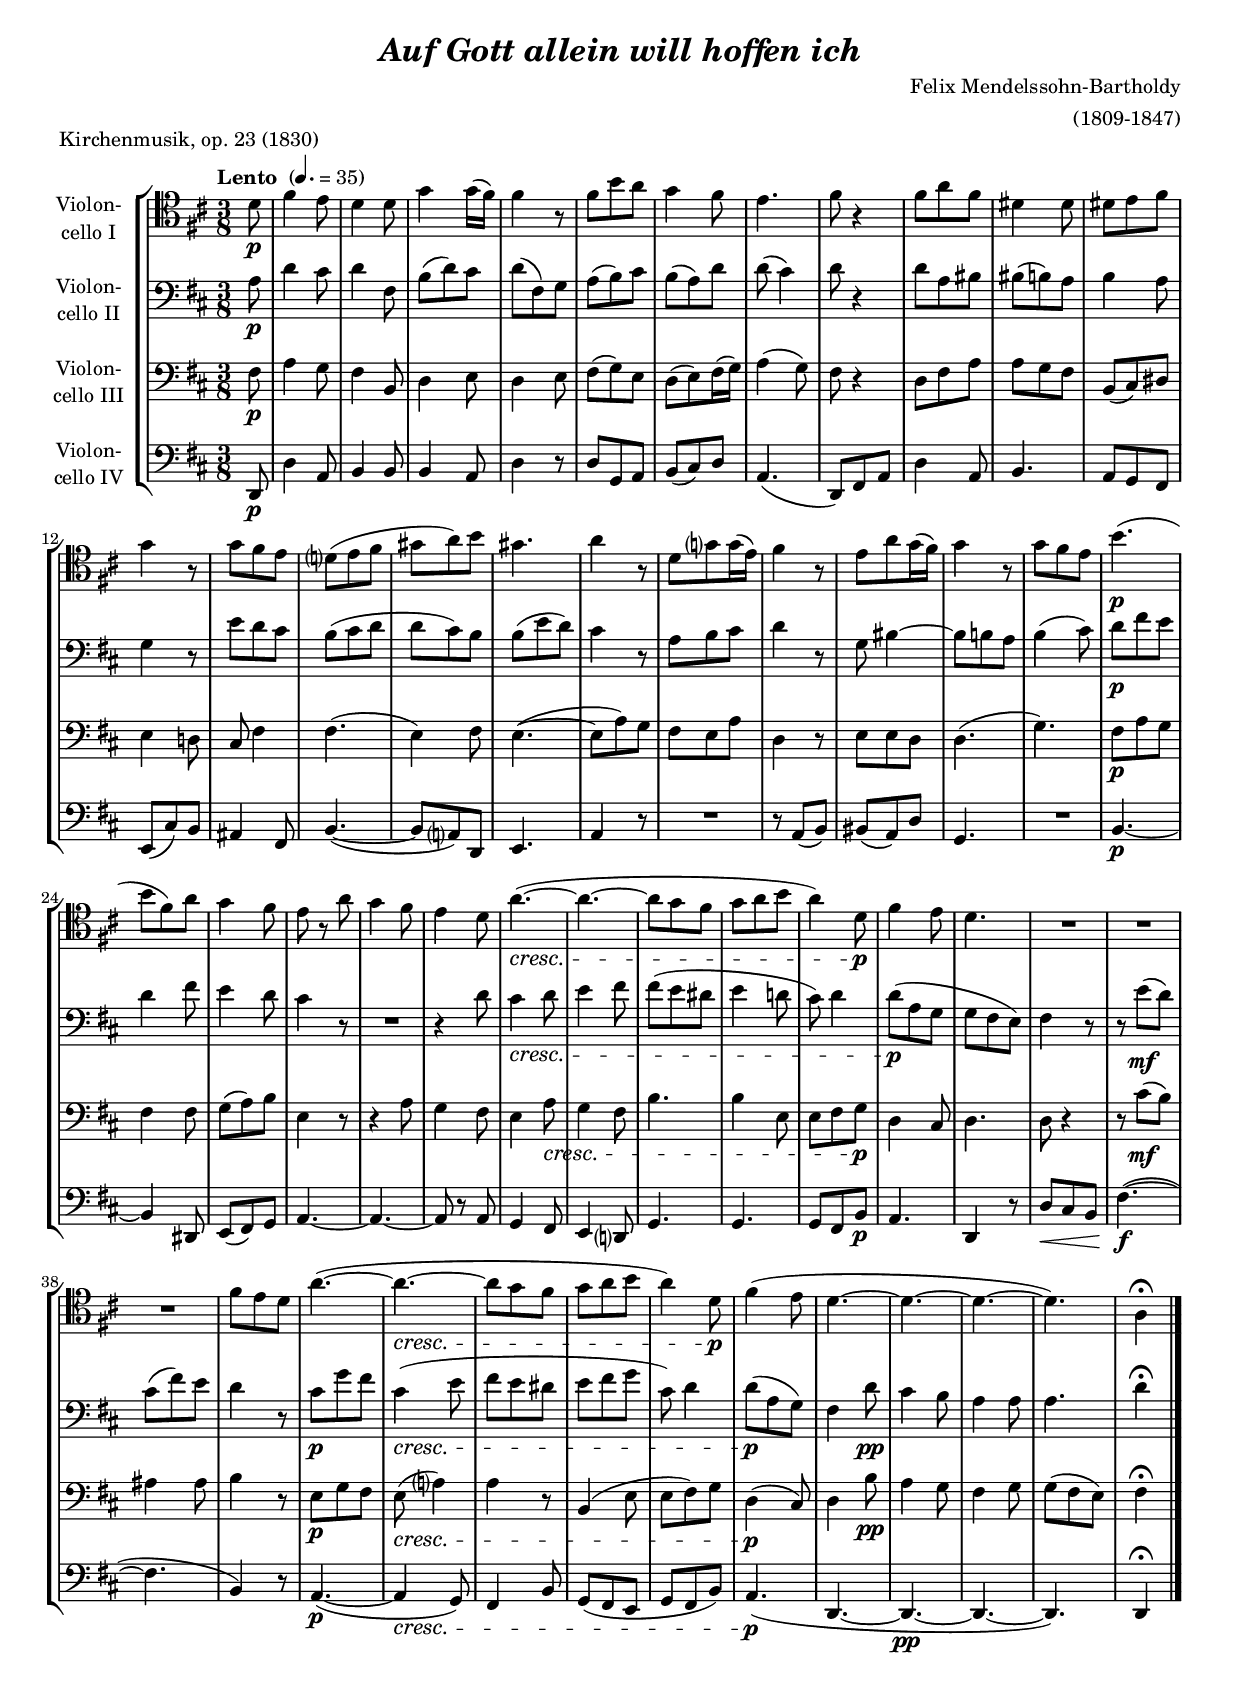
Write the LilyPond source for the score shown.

\version "2.18.2"
\include "deutsch.ly"
  
#(set-global-staff-size 17.5)

\header {
  title     = \markup \bold \italic "Auf Gott allein will hoffen ich"
  composer  = "Felix Mendelssohn-Bartholdy"
  arranger  = "(1809-1847)"
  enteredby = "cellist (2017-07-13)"
  piece     = "Kirchenmusik, op. 23 (1830)"
}

voiceconsts = {
  \key as \major
  \time 3/8
  \clef "bass"
%  \numericTimeSignature
  \compressFullBarRests
  % Set default beaming for all staves
%  \set Timing.beamExceptions = #'()
%  \set Timing.baseMoment     = #(ly:make-moment 1 4)
%  \set Timing.beatStructure  = #'(1 1 1)
  \tempo "Lento " 4.=35
}

mist = "string ensemble 1"
mivc = "cello"
%miba = "drawbar organ"
miba = "bassoon"

va = \relative c'' {
  \voiceconsts
  \clef "tenor"
  
  \partial 8 as8\p
  c4 b8
  as4 as8
  des4 des16( c)
  c4 r8
  c f es
  des4 c8
  b4.

  c8 r4
  c8 es c
  a4 a8
  a b c
  des4 r8
  des c b
  as?( b c
  d es) f

  d4.
  es4 r8
  as, des? des16( b)
  c4 r8
  b es des16( c)
  des4 r8
  des c b
  f'4.(\p

  f8 c) es
  des4 c8
  b r es
  des4 c8
  b4 as8
  es'4.(~\cresc
  es~
  es8 des c
  des es f

  es4) as,8\p
  c4 b8
  as4.
  R4.*3
  c8 b as
  es'4.(~

  es~\cresc
  es8 des c
  des es f
  es4) as,8\p
  c4( b8
  as4.~
  as~
  as~
  as)
  es4\fermata \bar "|."
}

vb = \relative c' {
  \voiceconsts
  
  \partial 8 es8\p
  as4 g8
  as4 c,8
  f( as) g
  as( c,) des
  es( f) g
  f( es) as
  as( g4)

  as8 r4
  as8 es fis
  fis( f) es
  f4 es8
  des4 r8
  b' as g
  f( g as
  as g) f

  f( b as)
  g4 r8
  es f g
  as4 r8
  des, fis4~
  fis8 f es
  f4( g8)
  as\p c b

  as4 c8
  b4 as8
  g4 r8
  R4.
  r4 as8
  g4\cresc as8
  b4 c8
  c( b a
  b4 as!8

  g) as4
  as8(\p es des
  des c b)
  c4 r8
  r b'(\mf as)
  g( c) b
  as4 r8
  g\p des' c

  g4(\cresc b8
  c b a
  b c des
  g,) as4
  as8(\p es des)
  c4 as'8\pp
  g4 f8
  es4 es8
  es4.
  as4\fermata \bar "|."
}

vc = \relative c' {
  \voiceconsts
  
  \partial 8 c8\p
  es4 des8
  c4 f,8
  as4 b8
  as4 b8
  c( des) b
  as( b) c16( des)
  es4( des8)

  c r4
  as8 c es
  es des c
  f,( g) a
  b4 as!8
  g c4
  c4.(
  b4) c8

  b4.(~
  b8 es) des
  c b es
  as,4 r8
  b b as
  as4.(
  des)
  c8\p es des

  c4 c8
  des( es) f
  b,4 r8
  r4 es8
  des4 c8
  b4 es8\cresc
  des4 c8
  f4.
  f4 b,8

  b c des\p
  as4 g8
  as4.
  as8 r4
  r8 g'(\mf f)
  e4 e8
  f4 r8
  b,\p des c

  b(\cresc es?4)
  es r8
  f,4( b8
  b c) des
  as4(\p g8)
  as4 f'8\pp es4 des8
  c4 des8
  des( c b)
  c4\fermata \bar "|."
}

vd = \relative c {
  \voiceconsts
  
  \partial 8 as8\p
  as'4 es8
  f4 f8
  f4 es8
  as4 r8
  as des, es
  f( g) as
  es4.(

  as,8) c es
  as4 es8
  f4.
  es8 des c
  b( g') f
  e4 c8
  f4.(~
  f8 es?) as,

  b4.
  es4 r8
  R4.
  r8 es( f)
  fis( es) as
  des,4.
  R
  f~\p

  f4 a,8
  b( c) des
  es4.~
  es~
  es8 r es
  des4 c8
  b4 as?8
  des4.
  des

  des8 c f\p
  es4.
  as,4 r8
  as'\< g f
  c'4.(~\!\f
  c
  f,4) r8
  es4.(~\p

  es4\cresc des8)
  c4 f8
  des( c b
  des c f)
  es4.(\p
  as,~
  as~\pp
  as~
  as)
  as4\fermata \bar "|."
}


music = \new StaffGroup <<
      \new Staff {
	\set Staff.midiInstrument = \mist
	\set Staff.instrumentName = \markup \center-column { "Violon-" "cello I" }
	\transpose as d { \va }
      }

      \new Staff {
	\set Staff.midiInstrument = \mivc
	\set Staff.instrumentName = \markup \center-column { "Violon-" "cello II" }
	\transpose as d { \vb }
      }

      \new Staff {
	\set Staff.midiInstrument = \mivc
	\set Staff.instrumentName = \markup \center-column { "Violon-" "cello III" }
	\transpose as d { \vc }
      }

      \new Staff {
	\set Staff.midiInstrument = \mivc
	\set Staff.instrumentName = \markup \center-column { "Violon-" "cello IV" }
	\transpose as d { \vd }
      }
>>

\book {
  \score {
    \music
    \layout {}
  }

  \score {
    \unfoldRepeats \music

    \midi {
      \context {
        \Score
      }
    }
  }
}
